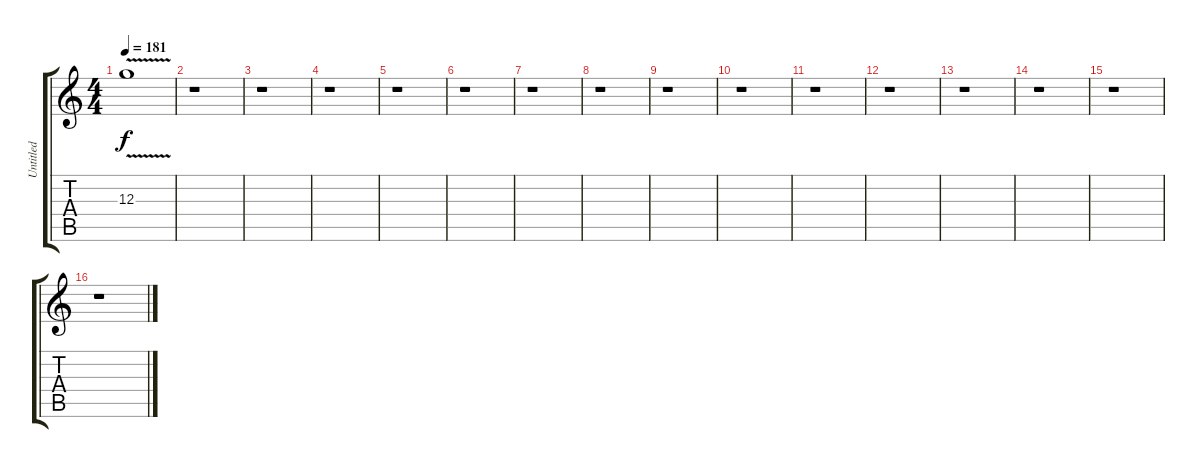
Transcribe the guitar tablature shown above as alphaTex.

\track ("Untitled" "Untitled") {instrument overdrivenguitar}
\staff {score tabs}
\tuning (E4 B3 G3 D3 A2 E2) {hide}
\ts (4 4)
\tempo 181
\clef g2
\ks c
12.3{v}.1{dy f} |
r.1 |
r.1 |
r.1 |
r.1 |
r.1 |
r.1 |
r.1 |
r.1 |
r.1 |
r.1 |
r.1 |
r.1 |
r.1 |
r.1 |
r.1
